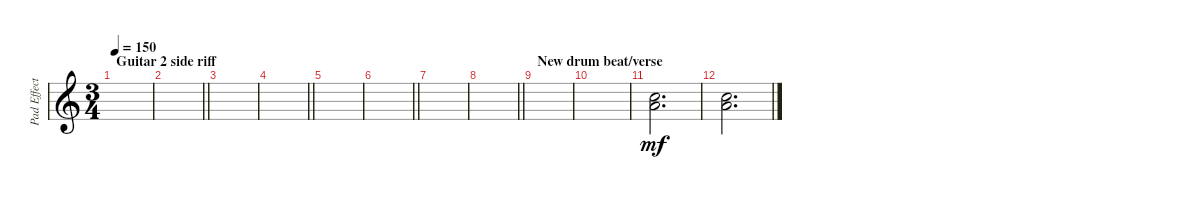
\track ("Pad Effects 1" "Pad Effect") {instrument whistle}
\staff {score}
\tuning (E5 B4 G4 D4 A3 E3) {hide}
\ts (3 4)
\section ("" "Guitar 2 side riff")
\tempo 150
\clef g2
\ks c
|
\barLineRight lightlight
|
|
\barLineRight lightlight
|
|
\barLineRight lightlight
|
|
\barLineRight lightlight
|
\section ("" "New drum beat/verse")
|
|
(10.4 12.5).2{d dy mf} |
(10.4 12.5).2{d}
